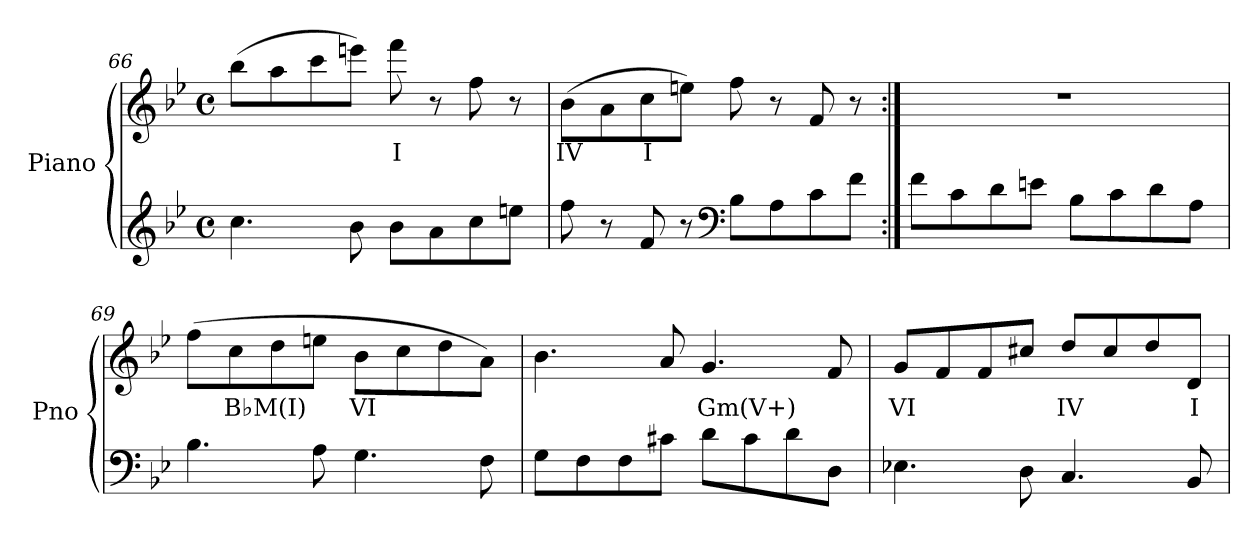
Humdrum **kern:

**kern	**kern	**text
*part1	*part1	*part1
*staff2	*staff1	*staff1
*I"Piano	*	*
*I'Pno	*	*
*clefG2	*clefG2	*
*k[b-e-]	*k[b-e-]	*
*M4/4	*M4/4	*
*met(c)	*met(c)	*
=66	=66	=66
4.cc\	(>8bb-\L	.
.	8aa\	.
.	8ccc\	.
8b-\	8eeen\J)	.
!	!	!LO:LY:b
8b-\L	8fff\	I
8a\	8r	.
8cc\	8ff\	.
8een\J	8r	.
=67	=67	=67
!	!	!LO:LY:b
8ff\	(>8b-\L	IV
8r	8a\	.
!	!	!LO:LY:b
8f/	8cc\	I
8r	8een\J)	.
*clefF4	*	*
8B-\L	8ff\	.
8A\	8r	.
8c\	8f/	.
8f\J	8r	.
!!LO:LB:g=z
=68:|!	=68:|!	=68:|!
8f\L	1r	.
8c\	.	.
8d\	.	.
8en\J	.	.
8B-\L	.	.
8c\	.	.
8d\	.	.
8A\J	.	.
!!LO:LB:g=z
=69	=69	=69
4.B-\	(>8ff\L	.
!	!	!LO:LY:b
.	8cc\	B♭M(I)
.	8dd\	.
8A\	8een\J	.
!	!	!LO:LY:b
4.G\	8b-\L	VI
.	8cc\	.
.	8dd\	.
8F\	8a\J)	.
=70	=70	=70
8G\L	4.b-\	.
8F\	.	.
8F\	.	.
8c#X\J	8a/	.
!	!	!LO:LY:b
8d\L	4.g/	Gm(V+)
8c#\	.	.
8d\	.	.
8D\J	8f/	.
=71	=71	=71
!	!	!LO:LY:b
4.E-X\	8g/L	VI
.	8f/	.
.	8f/	.
8D\	8cc#X/J	.
!	!	!LO:LY:b
4.C/	8dd/L	IV
.	8cc#/	.
.	8dd/	.
!	!	!LO:LY:b
8BB-/	8d/J	I
=	=	=
*-	*-	*-
